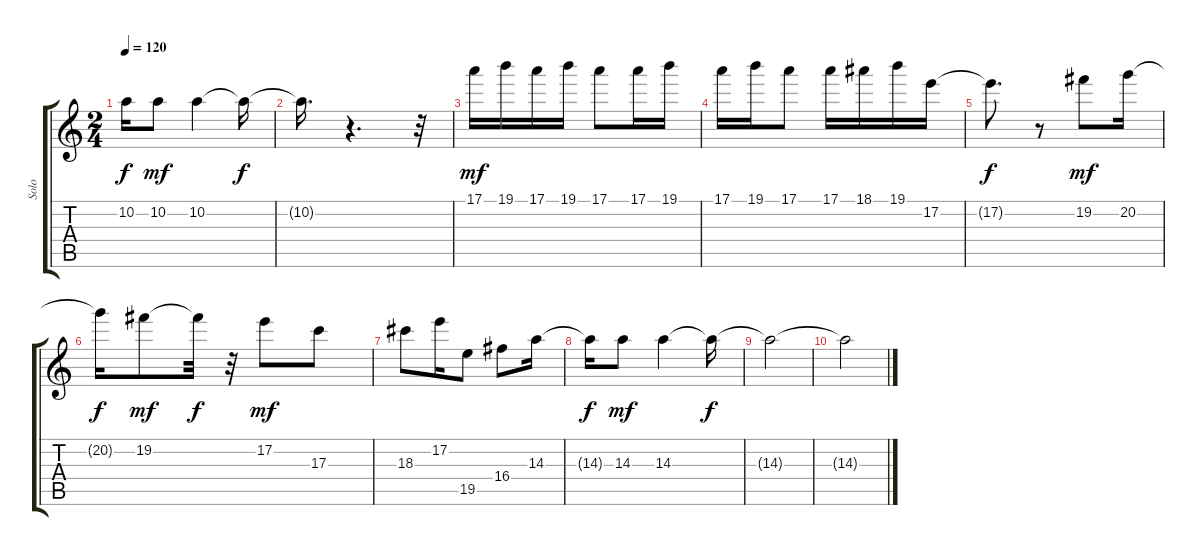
\track ("Solo" "Solo") {instrument overdrivenguitar}
\staff {score tabs}
\tuning (E4 B3 G3 D3 A2 E2) {hide}
\ts (2 4)
\tempo 120
\clef g2
\ks c
10.2{t}.16{dy f} 10.2.8{dy mf} 10.2.4 10.2{t}.16{dy f} |
10.2{t}.16{d} r.4{d} r.32 |
17.1.16{dy mf} 19.1.16 17.1.16 19.1.16 17.1.8 17.1.16 19.1.16 |
17.1.16 19.1.16 17.1.8 17.1.16 18.1.16 19.1.16 17.2.16 |
17.2{t}.8{d dy f} r.8 19.2.8{dy mf} 20.2.16 |
20.2{t}.16{dy f} 19.2.8{dy mf} 19.2{t}.32{dy f} r.32 17.2.8{dy mf} 17.3.8 |
18.3.8 17.2.16 19.5.8 16.4.8 14.3.16 |
14.3{t}.16{dy f} 14.3.8{dy mf} 14.3.4 14.3{t}.16{dy f} |
14.3{t}.2 |
14.3{t}.2
